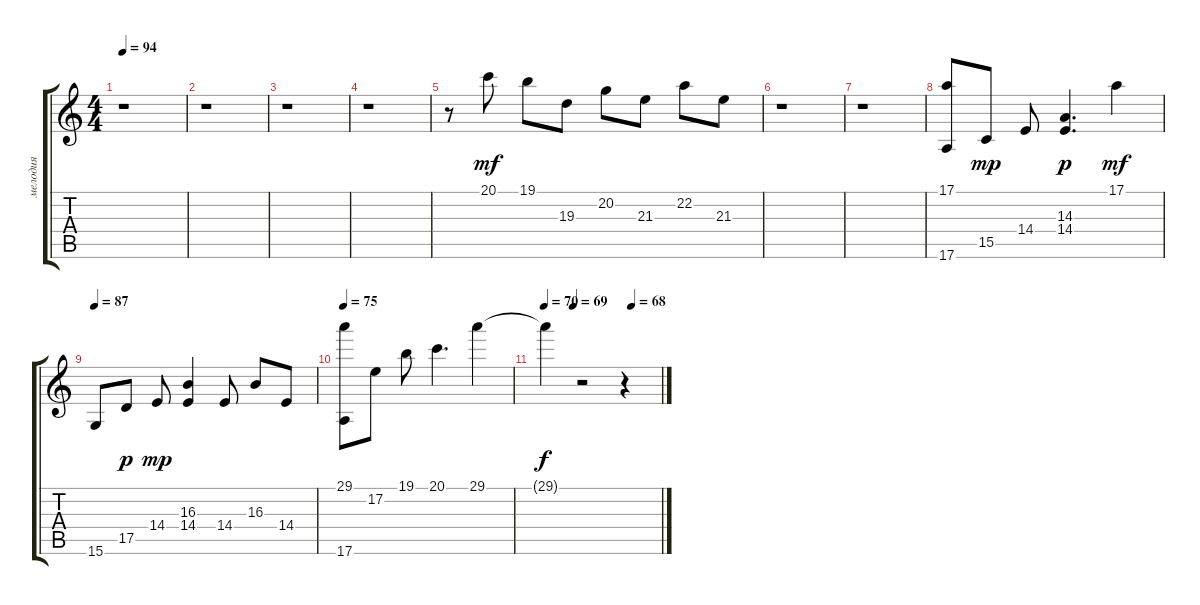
\track ("мелодия" "мелодия") {instrument acousticgrandpiano}
\staff {score tabs}
\tuning (E4 B3 G3 D3 A2 E2) {hide}
\ts (4 4)
\tempo 94
\clef g2
\ks c
r.1{dy mp} |
r.1 |
r.1 |
r.1 |
r.8 20.1.8{dy mf} 19.1.8 19.3.8 20.2.8 21.3.8 22.2.8 21.3.8 |
r.1 |
r.1 |
(17.1 17.6).8 15.5.8{dy mp} 14.4.8 (14.3 14.4).4{d dy p} 17.1.4{dy mf} |
\tempo 87
15.6.8 17.5.8{dy p} 14.4.8{dy mp} (16.3 14.4).4 14.4.8 16.3.8 14.4.8 |
\tempo 75
(29.1 17.6).8 17.2.8 19.1.8 20.1.4{d} 29.1.4 |
\tempo 70
\tempo (69 0.25)
\tempo (68 0.75)
29.1{t}.4{dy f} r.2 r.4
